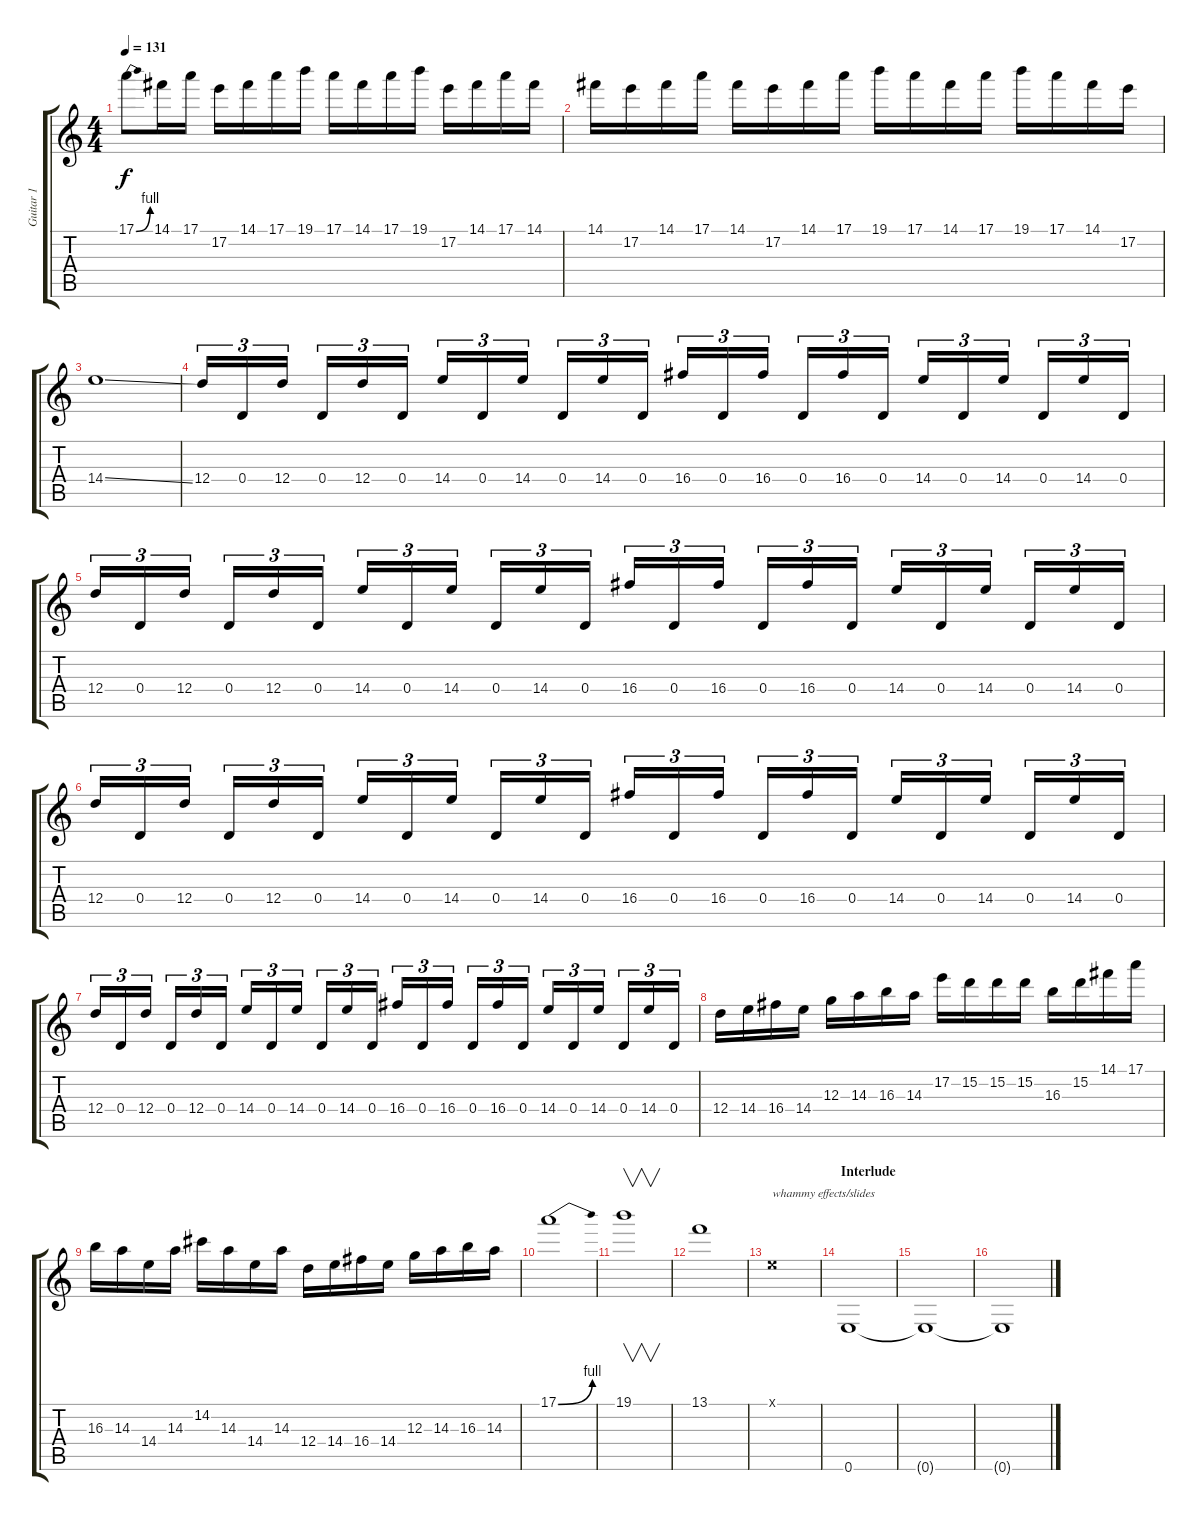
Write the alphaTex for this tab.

\track ("Guitar 1" "Guitar 1") {instrument overdrivenguitar}
\staff {score tabs}
\tuning (E4 B3 G3 D3 A2 E2) {hide}
\ts (4 4)
\tempo 131
\clef g2
\ks c
17.1{be (bend 0 0 60 4)}.8{dy f} 14.1.16 17.1.16 17.2.16 14.1.16 17.1.16 19.1.16 17.1.16 14.1.16 17.1.16 19.1.16 17.2.16 14.1.16 17.1.16 14.1.16 |
14.1.16 17.2.16 14.1.16 17.1.16 14.1.16 17.2.16 14.1.16 17.1.16 19.1.16 17.1.16 14.1.16 17.1.16 19.1.16 17.1.16 14.1.16 17.2.16 |
14.4{ss}.1 |
12.4.16{tu (3 2)} 0.4.16{tu (3 2)} 12.4.16{tu (3 2)} 0.4.16{tu (3 2)} 12.4.16{tu (3 2)} 0.4.16{tu (3 2)} 14.4.16{tu (3 2)} 0.4.16{tu (3 2)} 14.4.16{tu (3 2)} 0.4.16{tu (3 2)} 14.4.16{tu (3 2)} 0.4.16{tu (3 2)} 16.4.16{tu (3 2)} 0.4.16{tu (3 2)} 16.4.16{tu (3 2)} 0.4.16{tu (3 2)} 16.4.16{tu (3 2)} 0.4.16{tu (3 2)} 14.4.16{tu (3 2)} 0.4.16{tu (3 2)} 14.4.16{tu (3 2)} 0.4.16{tu (3 2)} 14.4.16{tu (3 2)} 0.4.16{tu (3 2)} |
12.4.16{tu (3 2)} 0.4.16{tu (3 2)} 12.4.16{tu (3 2)} 0.4.16{tu (3 2)} 12.4.16{tu (3 2)} 0.4.16{tu (3 2)} 14.4.16{tu (3 2)} 0.4.16{tu (3 2)} 14.4.16{tu (3 2)} 0.4.16{tu (3 2)} 14.4.16{tu (3 2)} 0.4.16{tu (3 2)} 16.4.16{tu (3 2)} 0.4.16{tu (3 2)} 16.4.16{tu (3 2)} 0.4.16{tu (3 2)} 16.4.16{tu (3 2)} 0.4.16{tu (3 2)} 14.4.16{tu (3 2)} 0.4.16{tu (3 2)} 14.4.16{tu (3 2)} 0.4.16{tu (3 2)} 14.4.16{tu (3 2)} 0.4.16{tu (3 2)} |
12.4.16{tu (3 2)} 0.4.16{tu (3 2)} 12.4.16{tu (3 2)} 0.4.16{tu (3 2)} 12.4.16{tu (3 2)} 0.4.16{tu (3 2)} 14.4.16{tu (3 2)} 0.4.16{tu (3 2)} 14.4.16{tu (3 2)} 0.4.16{tu (3 2)} 14.4.16{tu (3 2)} 0.4.16{tu (3 2)} 16.4.16{tu (3 2)} 0.4.16{tu (3 2)} 16.4.16{tu (3 2)} 0.4.16{tu (3 2)} 16.4.16{tu (3 2)} 0.4.16{tu (3 2)} 14.4.16{tu (3 2)} 0.4.16{tu (3 2)} 14.4.16{tu (3 2)} 0.4.16{tu (3 2)} 14.4.16{tu (3 2)} 0.4.16{tu (3 2)} |
12.4.16{tu (3 2)} 0.4.16{tu (3 2)} 12.4.16{tu (3 2)} 0.4.16{tu (3 2)} 12.4.16{tu (3 2)} 0.4.16{tu (3 2)} 14.4.16{tu (3 2)} 0.4.16{tu (3 2)} 14.4.16{tu (3 2)} 0.4.16{tu (3 2)} 14.4.16{tu (3 2)} 0.4.16{tu (3 2)} 16.4.16{tu (3 2)} 0.4.16{tu (3 2)} 16.4.16{tu (3 2)} 0.4.16{tu (3 2)} 16.4.16{tu (3 2)} 0.4.16{tu (3 2)} 14.4.16{tu (3 2)} 0.4.16{tu (3 2)} 14.4.16{tu (3 2)} 0.4.16{tu (3 2)} 14.4.16{tu (3 2)} 0.4.16{tu (3 2)} |
12.4.16 14.4.16 16.4.16 14.4.16 12.3.16 14.3.16 16.3.16 14.3.16 17.2.16 15.2.16 15.2.16 15.2.16 16.3.16 15.2.16 14.1.16 17.1.16 |
16.3.16 14.3.16 14.4.16 14.3.16 14.2.16 14.3.16 14.4.16 14.3.16 12.4.16 14.4.16 16.4.16 14.4.16 12.3.16 14.3.16 16.3.16 14.3.16 |
17.1{be (bend 0 0 60 4)}.1 |
19.1.1{v} |
13.1.1 |
0.1{x}.1{txt "whammy effects/slides"} |
\section ("" "Interlude")
0.6.1{volume 0} |
0.6{t}.1 |
0.6{t}.1
